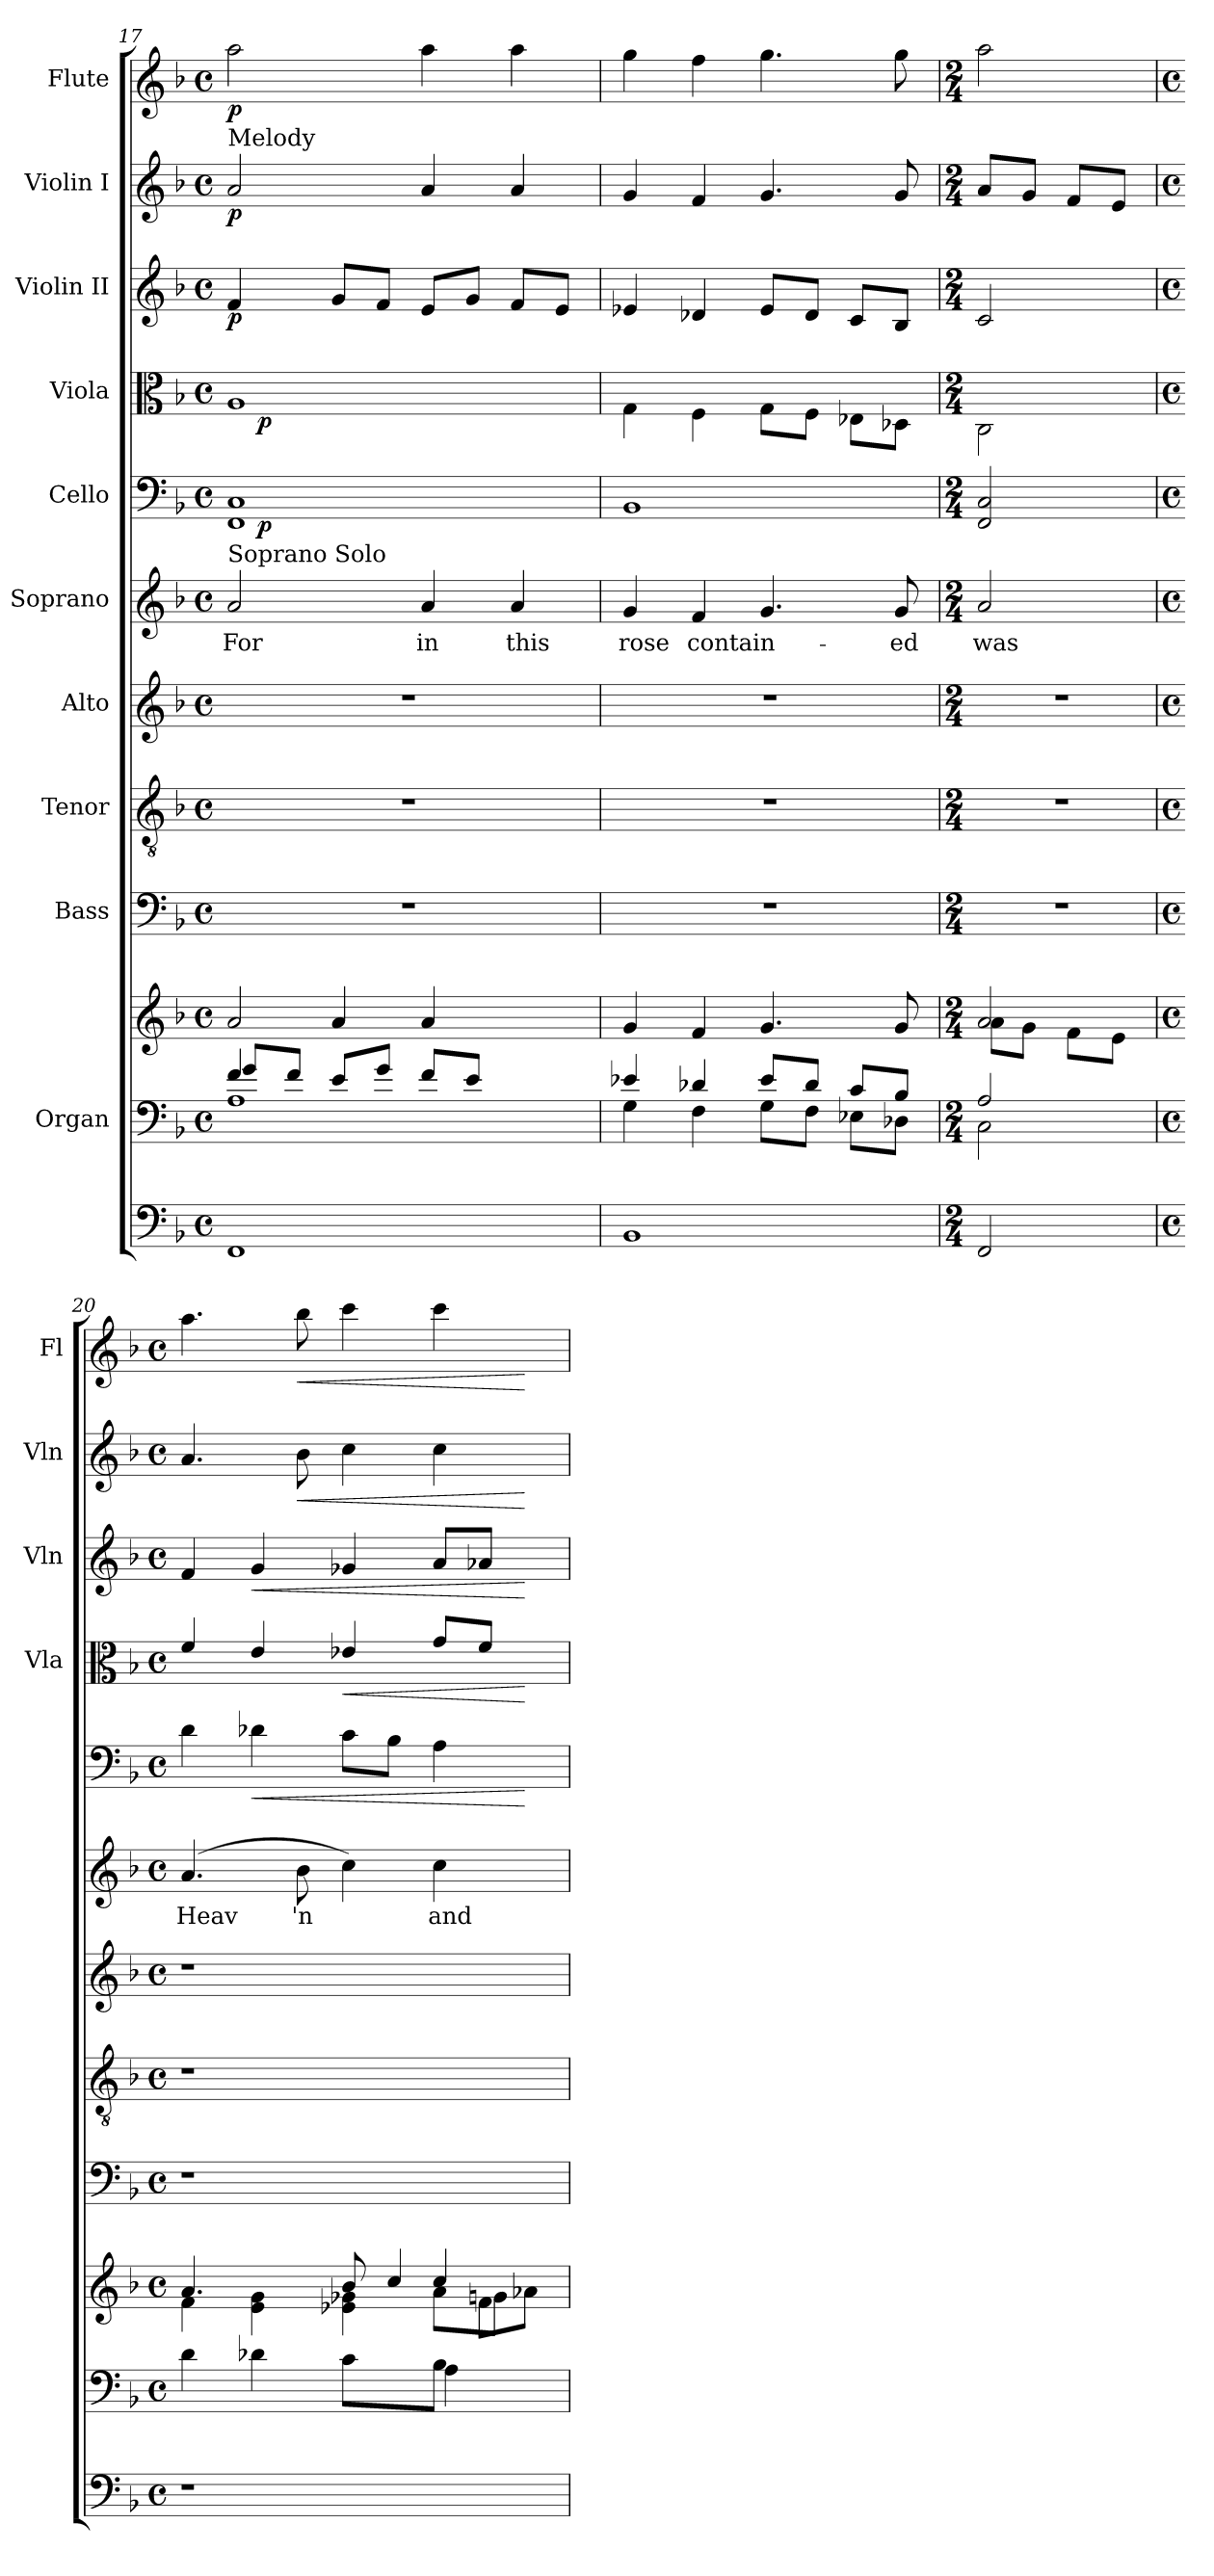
**kern	**kern	**kern	**kern	**kern	**kern	**kern	**text	**kern	**dynam	**kern	**dynam	**kern	**dynam	**kern	**dynam	**kern	**dynam
*part11	*part10	*part10	*part9	*part8	*part7	*part6	*part6	*part5	*part5	*part4	*part4	*part3	*part3	*part2	*part2	*part1	*part1
*staff12	*staff11	*staff10	*staff9	*staff8	*staff7	*staff6	*staff6	*staff5	*staff5	*staff4	*staff4	*staff3	*staff3	*staff2	*staff2	*staff1	*staff1
*	*I"Organ	*	*I"Bass	*I"Tenor	*I"Alto	*I"Soprano	*	*I"Cello	*	*I"Viola	*	*I"Violin II	*	*I"Violin I	*	*I"Flute	*
*	*	*	*	*	*	*	*	*	*	*I'Vla	*	*I'Vln	*	*I'Vln	*	*I'Fl	*
*clefF4	*clefF4	*clefG2	*clefF4	*clefGv2	*clefG2	*clefG2	*	*clefF4	*	*clefC3	*	*clefG2	*	*clefG2	*	*clefG2	*
*k[b-]	*k[b-]	*k[b-]	*k[b-]	*k[b-]	*k[b-]	*k[b-]	*	*k[b-]	*	*k[b-]	*	*k[b-]	*	*k[b-]	*	*k[b-]	*
*F:	*F:	*F:	*F:	*F:	*F:	*F:	*	*F:	*	*F:	*	*F:	*	*F:	*	*F:	*
*M4/4	*M4/4	*M4/4	*M4/4	*M4/4	*M4/4	*M4/4	*	*M4/4	*	*M4/4	*	*M4/4	*	*M4/4	*	*M4/4	*
*met(c)	*met(c)	*met(c)	*met(c)	*met(c)	*met(c)	*met(c)	*	*met(c)	*	*met(c)	*	*met(c)	*	*met(c)	*	*met(c)	*
=17	=17	=17	=17	=17	=17	=17	=17	=17	=17	=17	=17	=17	=17	=17	=17	=17	=17
*	*^	*^	*	*	*	*	*	*	*	*	*	*	*	*	*	*	*
*	*	*^	*	*	*	*	*	*	*	*	*	*	*	*	*	*	*	*	*
!	!	!	!	!	!	!	!	!	!	!	!	!	!	!	!	!	!LO:TX:a:t=Melody	!	!	!
!	!	!	!	!	!	!	!	!	!LO:TX:a:t=Soprano Solo	!	!	!	!	!	!	!	!	!	!	!
!	!	!	!	!	!	!	!	!	!	!LO:LY:b	!	!	!	!	!	!LO:DY:b	!	!LO:DY:b	!	!LO:DY:b
*	*	*	*	*	*	*	*	*	*	*	*^	*	*^	*	*	*	*	*	*	*
1FF	1A	4f/	8g/L	2a/	4ryy	1r	1r	1r	2a/	For	1FF 1C	16ryy	.	1A	16ryy	.	4f/	p	2a/	p	2aa\	p
!	!	!	!	!	!	!	!	!	!	!	!	!	!LO:DY:b	!	!	!LO:DY:b	!	!	!	!	!	!
.	.	.	.	.	.	.	.	.	.	.	.	2...ryy	p	.	2...ryy	p	.	.	.	.	.	.
.	.	.	8f/J	.	.	.	.	.	.	.	.	.	.	.	.	.	.	.	.	.	.	.
.	.	2.ryy	8e/L	.	4a/	.	.	.	.	.	.	.	.	.	.	.	8g/L	.	.	.	.	.
.	.	.	8g/J	.	.	.	.	.	.	.	.	.	.	.	.	.	8f/J	.	.	.	.	.
!	!	!	!	!	!	!	!	!	!	!LO:LY:b	!	!	!	!	!	!	!	!	!	!	!	!
.	.	.	8f/L	4ryy	4a/	.	.	.	4a/	in	.	.	.	.	.	.	8e/L	.	4a/	.	4aa\	.
.	.	.	8e/J	.	.	.	.	.	.	.	.	.	.	.	.	.	8g/J	.	.	.	.	.
!	!	!	!	!	!	!	!	!	!	!LO:LY:b	!	!	!	!	!	!	!	!	!	!	!	!
.	.	.	4ryy	4ryy	4ryy	.	.	.	4a/	this	.	.	.	.	.	.	8f/L	.	4a/	.	4aa\	.
.	.	.	.	.	.	.	.	.	.	.	.	.	.	.	.	.	8e/J	.	.	.	.	.
*	*	*v	*v	*	*	*	*	*	*	*	*	*	*	*	*	*	*	*	*	*	*	*
*	*	*	*v	*v	*	*	*	*	*	*	*	*	*	*	*	*	*	*	*	*	*
=18	=18	=18	=18	=18	=18	=18	=18	=18	=18	=18	=18	=18	=18	=18	=18	=18	=18	=18	=18	=18
!	!	!	!	!	!	!	!	!LO:LY:b	!	!	!	!	!	!	!	!	!	!	!	!
*	*	*	*	*	*	*	*	*	*v	*v	*	*	*	*	*	*	*	*	*	*
*	*	*	*	*	*	*	*	*	*	*	*v	*v	*	*	*	*	*	*	*
1BB-	4G\	4e-X/	4g/	1r	1r	1r	4g/	rose	1BB-	.	4G\	.	4e-X/	.	4g/	.	4gg\	.
!	!	!	!	!	!	!	!	!LO:LY:b	!	!	!	!	!	!	!	!	!	!
.	4F\	4d-X/	4f/	.	.	.	4f/	contain-	.	.	4F\	.	4d-X/	.	4f/	.	4ff\	.
.	8G\L	8e-/L	4.g/	.	.	.	4.g/	.	.	.	8G\L	.	8e-/L	.	4.g/	.	4.gg\	.
.	8F\J	8d-/J	.	.	.	.	.	.	.	.	8F\J	.	8d-/J	.	.	.	.	.
.	8E-X\L	8c/L	.	.	.	.	.	.	.	.	8E-X\L	.	8c/L	.	.	.	.	.
!	!	!	!	!	!	!	!	!LO:LY:b	!	!	!	!	!	!	!	!	!	!
.	8D-X\J	8B-/J	8g/	.	.	.	8g/	-ed	.	.	8D-X\J	.	8B-/J	.	8g/	.	8gg\	.
=19	=19	=19	=19	=19	=19	=19	=19	=19	=19	=19	=19	=19	=19	=19	=19	=19	=19	=19
*M2/4	*M2/4	*	*M2/4	*M2/4	*M2/4	*M2/4	*M2/4	*	*M2/4	*	*M2/4	*	*M2/4	*	*M2/4	*	*M2/4	*
*	*	*	*^	*	*	*	*	*	*	*	*	*	*	*	*	*	*	*
!	!	!	!	!	!	!	!	!	!LO:LY:b	!	!	!	!	!	!	!	!	!	!
2FF/	2A/	2C\	2a/	8a\L	2r	2r	2r	2a/	was	2FF/ 2C/	.	2C\	.	2c/	.	8a/L	.	2aa\	.
.	.	.	.	8g\J	.	.	.	.	.	.	.	.	.	.	.	8g/J	.	.	.
.	.	.	.	8f\L	.	.	.	.	.	.	.	.	.	.	.	8f/L	.	.	.
.	.	.	.	8e\J	.	.	.	.	.	.	.	.	.	.	.	8e/J	.	.	.
*	*	*	*v	*v	*	*	*	*	*	*	*	*	*	*	*	*	*	*	*
=20	=20	=20	=20	=20	=20	=20	=20	=20	=20	=20	=20	=20	=20	=20	=20	=20	=20	=20
*M4/4	*M4/4	*	*M4/4	*M4/4	*M4/4	*M4/4	*M4/4	*	*M4/4	*	*M4/4	*	*M4/4	*	*M4/4	*	*M4/4	*
*met(c)	*met(c)	*	*met(c)	*met(c)	*met(c)	*met(c)	*met(c)	*	*met(c)	*	*met(c)	*	*met(c)	*	*met(c)	*	*met(c)	*
*	*	*	*^	*	*	*	*	*	*	*	*	*	*	*	*	*	*	*
*	*	*	*	*^	*	*	*	*	*	*	*	*	*	*	*	*	*	*	*
*	*	*	*	*	*^	*	*	*	*	*	*	*	*	*	*	*	*	*	*	*
!	!	!	!	!	!	!	!	!	!	!	!LO:LY:b	!	!	!	!	!	!	!	!	!	!
1r	4d\	2.ryy	4f\	4.a/	2ryy	2.ryy	1r	1r	1r	(4.a/	Heav	4d\	.	4f/	.	4f/	.	4.a/	.	4.aa\	.
!	!	!	!	!	!	!	!	!	!	!	!	!	!LO:HP:b	!	!	!	!LO:HP:b	!	!	!	!
.	4d-X\	.	4e\ 4g\	.	.	.	.	.	.	.	.	4d-X\	<	4e/	.	4g/	<	.	.	.	.
!	!	!	!	!	!	!	!	!	!	!	!LO:LY:b	!	!	!	!	!	!	!	!LO:HP:b	!	!LO:HP:b
.	.	.	.	2.ryy	.	.	.	.	.	8b-\	'n	.	.	.	.	.	.	8b-\	<	8bb-\	<
!	!	!	!	!	!	!	!	!	!	!	!	!	!	!	!LO:HP:b	!	!	!	!	!	!
.	8c\L	.	8b-/	.	4e-X\ 4g-X\	.	.	.	.	4cc\)	.	8c\L	.	4e-X/	<	4g-X/	.	4cc\	.	4ccc\	.
.	8ryy	.	4cc/	.	.	.	.	.	.	.	.	8B-\J	.	.	.	.	.	.	.	.	.
!	!	!	!	!	!	!	!	!	!	!	!LO:LY:b	!	!	!	!	!	!	!	!	!	!
.	8B-\J	4A\	.	.	8a\L	4cc/	.	.	.	4cc\	and	4A\	.	8g/L	.	8a/L	.	4cc\	.	4ccc\	.
.	8ryy	.	8f\L	.	8gn\J	.	.	.	.	.	.	.	.	8f/J	.	8a-X/J	.	.	.	.	.
8ryy	8ryy	8ryy	8a-X\J	.	8ryy	8ryy	8ryy	8ryy	8ryy	8ryy	.	8ryy	[	8ryy	[	8ryy	[	8ryy	[	8ryy	[
*	*v	*v	*	*	*	*	*	*	*	*	*	*	*	*	*	*	*	*	*	*	*
*	*	*v	*v	*v	*v	*	*	*	*	*	*	*	*	*	*	*	*	*	*	*
=	=	=	=	=	=	=	=	=	=	=	=	=	=	=	=	=	=
*-	*-	*-	*-	*-	*-	*-	*-	*-	*-	*-	*-	*-	*-	*-	*-	*-	*-
